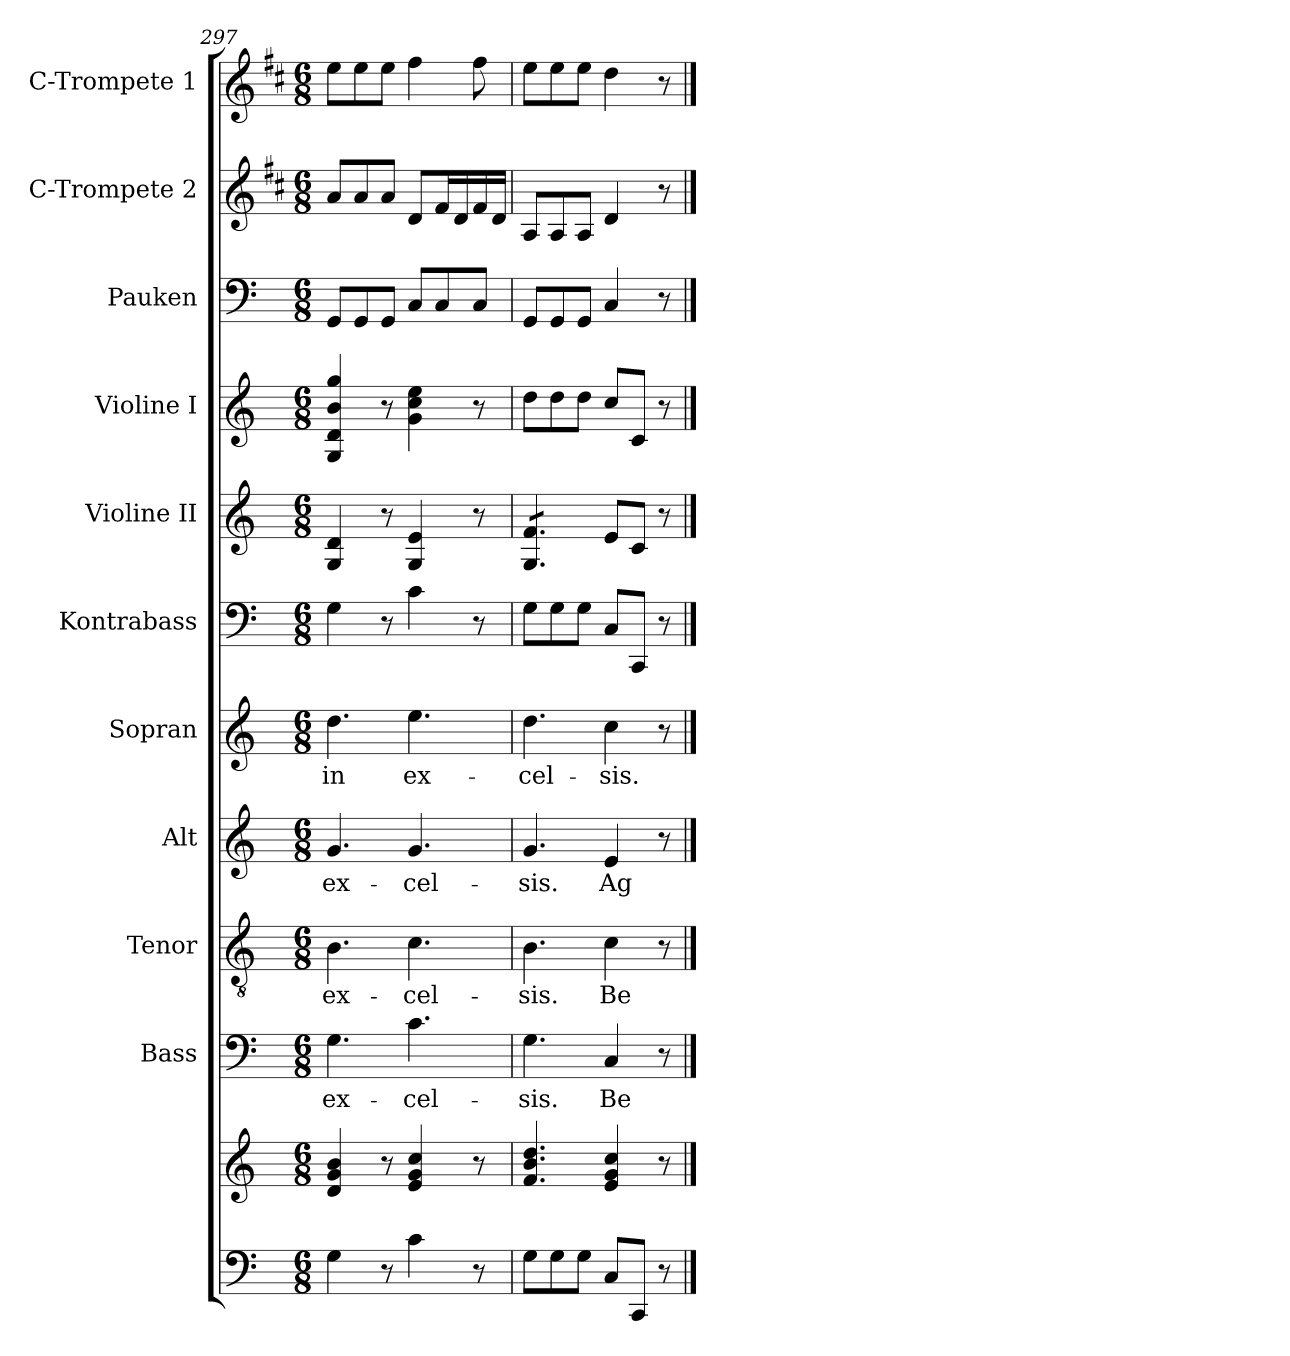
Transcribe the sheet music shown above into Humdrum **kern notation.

**kern	**kern	**kern	**text	**kern	**text	**kern	**text	**kern	**text	**kern	**kern	**kern	**kern	**kern	**kern
*part11	*part11	*part10	*part10	*part9	*part9	*part8	*part8	*part7	*part7	*part6	*part5	*part4	*part3	*part2	*part1
*staff12	*staff11	*staff10	*staff10	*staff9	*staff9	*staff8	*staff8	*staff7	*staff7	*staff6	*staff5	*staff4	*staff3	*staff2	*staff1
*	*	*I"Bass	*	*I"Tenor	*	*I"Alt	*	*I"Sopran	*	*I"Kontrabass	*I"Violine II	*I"Violine I	*I"Pauken	*I"C-Trompete 2	*I"C-Trompete 1
*	*	*I'B.	*	*I'T.	*	*I'A.	*	*I'S.	*	*I'Kb.	*I'Vl. II	*I'Vl. I	*I'Pk.	*I'C Trp. 2	*I'C Trp. 1
*clefF4	*clefG2	*clefF4	*	*clefGv2	*	*clefG2	*	*clefG2	*	*clefF4	*clefG2	*clefG2	*clefF4	*clefG2	*clefG2
*	*	*	*	*	*	*	*	*	*	*ITrd7c12	*	*	*	*ITrd1c2	*ITrd1c2
*k[]	*k[]	*k[]	*	*k[]	*	*k[]	*	*k[]	*	*k[]	*k[]	*k[]	*k[]	*k[]	*k[]
*C:	*C:	*C:	*	*C:	*	*C:	*	*C:	*	*C:	*C:	*C:	*C:	*C:	*C:
*M6/8	*M6/8	*M6/8	*	*M6/8	*	*M6/8	*	*M6/8	*	*M6/8	*M6/8	*M6/8	*M6/8	*M6/8	*M6/8
=297	=297	=297	=297	=297	=297	=297	=297	=297	=297	=297	=297	=297	=297	=297	=297
!	!	!	!LO:LY:b	!	!LO:LY:b	!	!LO:LY:b	!	!LO:LY:b	!	!	!	!	!	!
4G\	4d/ 4g/ 4b/	4.G\	ex-	4.B\	ex-	4.g/	ex-	4.dd\	in	4GG\	4G/ 4d/	4G/ 4d/ 4b/ 4gg/	8GG/L	8g/L	8dd\L
.	.	.	.	.	.	.	.	.	.	.	.	.	8GG/	8g/	8dd\
8r	8r	.	.	.	.	.	.	.	.	8r	8r	8r	8GG/J	8g/J	8dd\J
!	!	!	!LO:LY:b	!	!LO:LY:b	!	!LO:LY:b	!	!LO:LY:b	!	!	!	!	!	!
4c\	4e/ 4g/ 4cc/	4.c\	-cel-	4.c\	-cel-	4.g/	-cel-	4.ee\	ex-	4C\	4G/ 4e/	4g\ 4cc\ 4ee\	8C/L	8c/L	4ee\
.	.	.	.	.	.	.	.	.	.	.	.	.	8C/	16e/L	.
.	.	.	.	.	.	.	.	.	.	.	.	.	.	16c/	.
8r	8r	.	.	.	.	.	.	.	.	8r	8r	8r	8C/J	16e/	8ee\
.	.	.	.	.	.	.	.	.	.	.	.	.	.	16c/JJ	.
=298	=298	=298	=298	=298	=298	=298	=298	=298	=298	=298	=298	=298	=298	=298	=298
!	!	!	!LO:LY:b	!	!LO:LY:b	!	!LO:LY:b	!	!LO:LY:b	!	!	!	!	!	!
*	*	*	*	*	*	*	*	*	*	*	*tremolo	*	*	*	*
8G\L	4.f/ 4.b/ 4.dd/	4.G\	-sis.	4.B\	-sis.	4.g/	-sis.	4.dd\	-cel-	8GG\L	8G/ 8f/L	8dd\L	8GG/L	8G/L	8dd\L
8G\	.	.	.	.	.	.	.	.	.	8GG\	8G/ 8f/	8dd\	8GG/	8G/	8dd\
8G\J	.	.	.	.	.	.	.	.	.	8GG\J	8G/ 8f/J	8dd\J	8GG/J	8G/J	8dd\J
*	*	*	*	*	*	*	*	*	*	*	*Xtremolo	*	*	*	*
!	!	!	!LO:LY:b	!	!LO:LY:b	!	!LO:LY:b	!	!LO:LY:b	!	!	!	!	!	!
8C/L	4e/ 4g/ 4cc/	4C/	Be-	4c\	Be-	4e/	Ag-	4cc\	-sis.	8CC/L	8e/L	8cc/L	4C/	4c/	4cc\
8CC/J	.	.	.	.	.	.	.	.	.	8CCC/J	8c/J	8c/J	.	.	.
8r	8r	8r	.	8r	.	8r	.	8r	.	8r	8r	8r	8r	8r	8r
==	==	==	==	==	==	==	==	==	==	==	==	==	==	==	==
*-	*-	*-	*-	*-	*-	*-	*-	*-	*-	*-	*-	*-	*-	*-	*-
